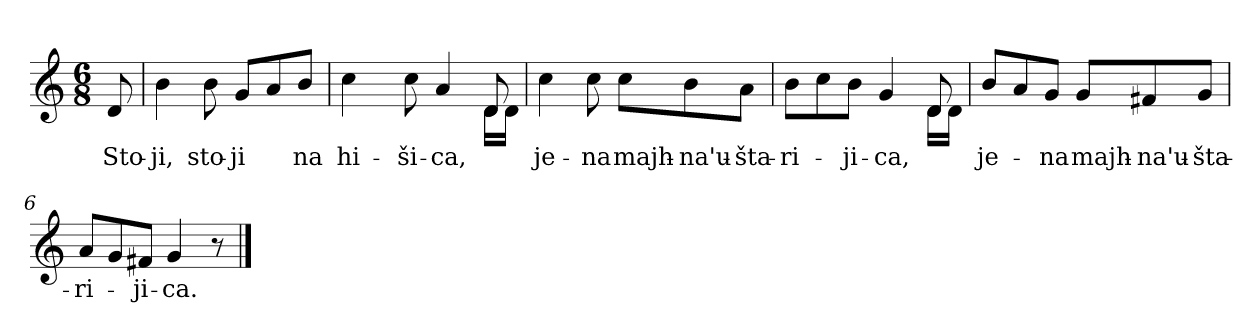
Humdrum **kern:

**kern	**text
*part1	*part1
*staff1	*staff1
*clefG2	*
*k[]	*
*M6/8	*
*MM108	*
=	=
8d/	Sto-
=1	=1
4b\	-ji,
8b\	sto-
8g/L	-ji
8a/	.
8b/J	na
=2	=2
*^	*
4cc\	8ryy	hi-
*v	*v	*
8cc\	-ši-
4a/	-ca,
*^	*
8d/	16d\LL	.
.	16d\JJ	.
*v	*v	*
=3	=3
4cc\	je-
8cc\	-na
8cc\L	majh-
8b\	-na'u-
8a\J	-šta-
=4	=4
*^	*
8b\L	8ryy	-ri-
*v	*v	*
8cc\	.
8b\J	-ji-
4g/	-ca,
*^	*
8d/	16d\LL	.
.	16d\JJ	.
*v	*v	*
!!LO:LB:g=z
=5	=5
8b/L	je-
8a/	.
8g/J	-na
8g/L	majh-
8f#X/	-na'u-
8g/J	-šta-
=6	=6
8a/L	-ri-
8g/	.
8f#X/J	-ji-
4g/	-ca.
8r	.
==	==
*-	*-
